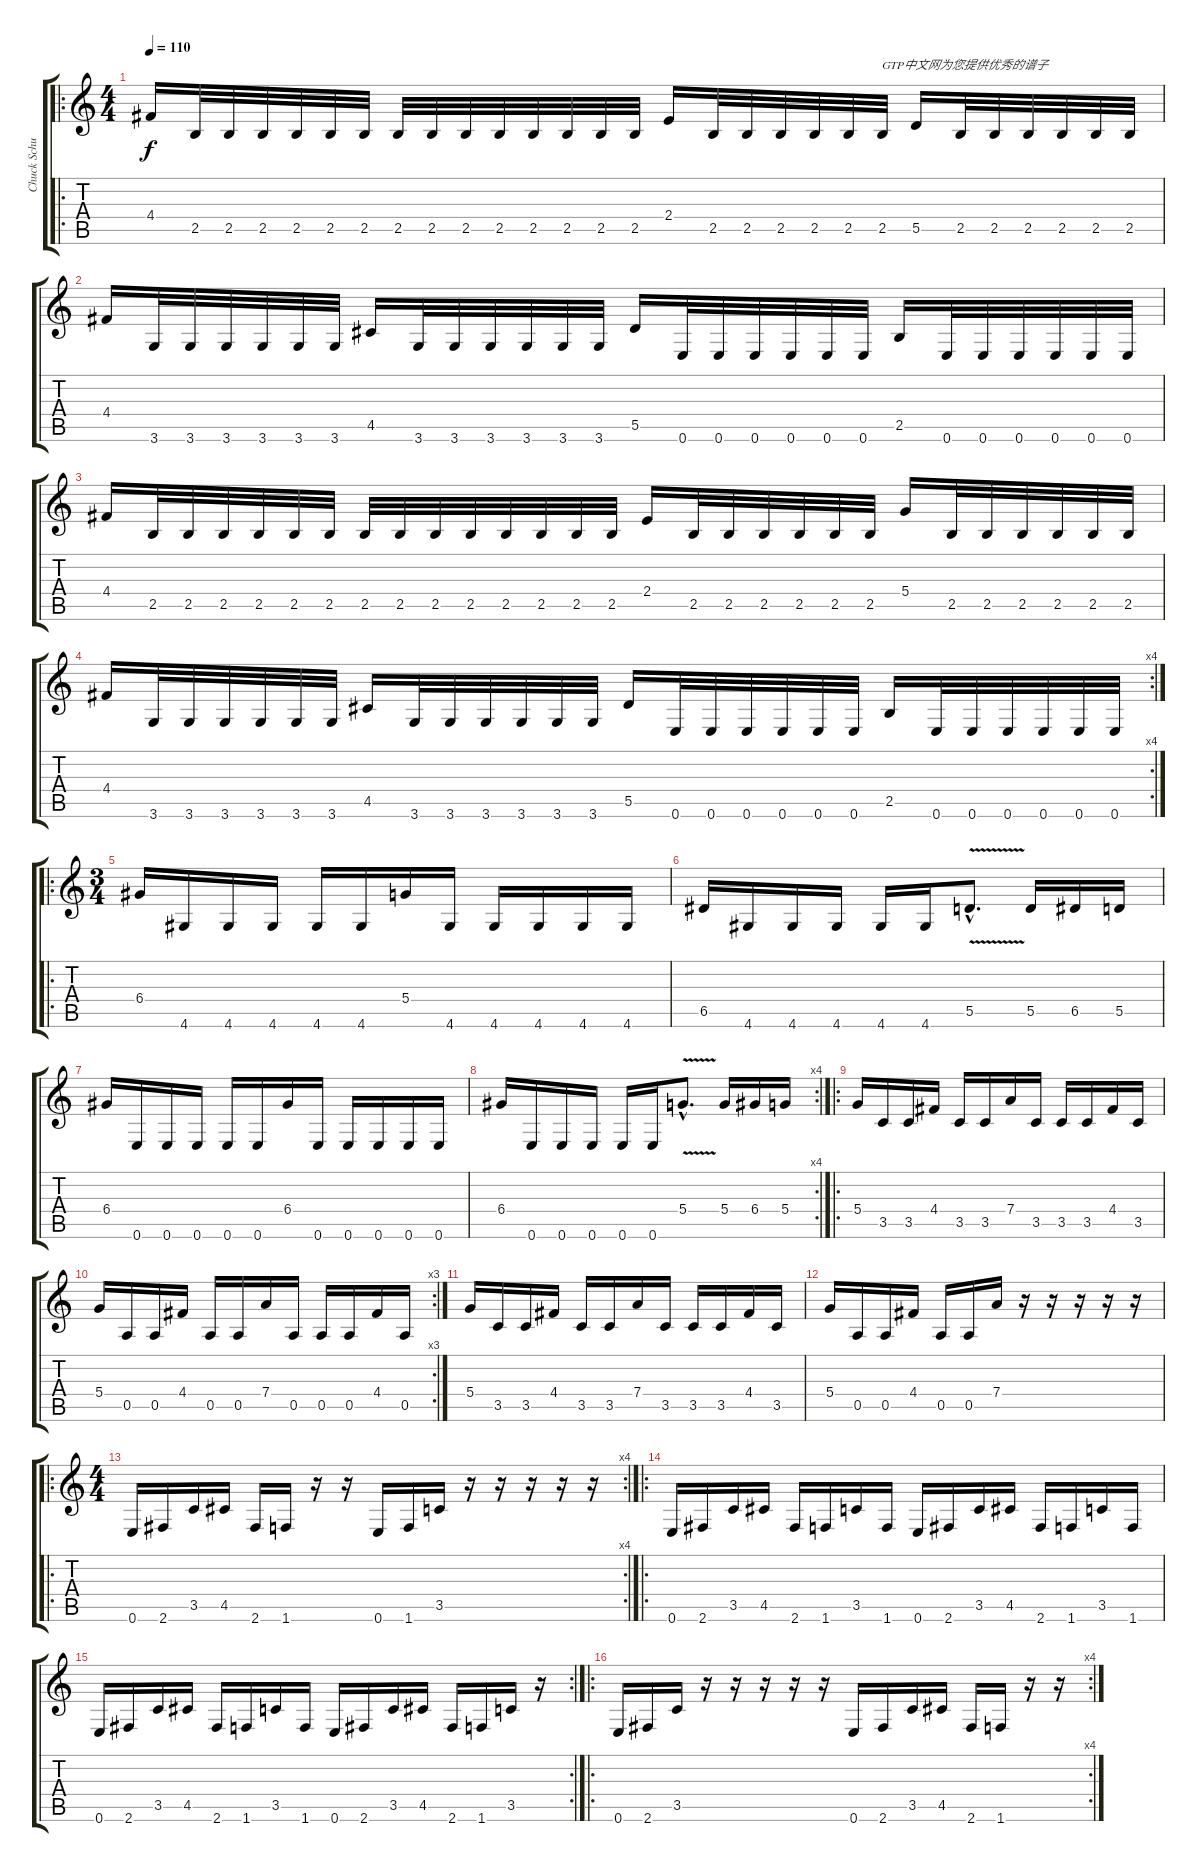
\track ("Chuck Schuldiner" "Chuck Schu") {instrument distortionguitar}
\staff {score tabs}
\tuning (E4 B3 G3 D3 A2 E2) {hide}
\ro
\ts (4 4)
\tempo 110
\clef g2
\ks c
4.4.16{dy f instrument distortionguitar} 2.5.32 2.5.32 2.5.32 2.5.32 2.5.32 2.5.32 2.5.32 2.5.32 2.5.32 2.5.32 2.5.32 2.5.32 2.5.32 2.5.32 2.4.16 2.5.32 2.5.32 2.5.32 2.5.32 2.5.32 2.5.32{txt "GTP中文网为您提供优秀的谱子"} 5.5.16 2.5.32 2.5.32 2.5.32 2.5.32 2.5.32 2.5.32 |
4.4.16 3.6.32 3.6.32 3.6.32 3.6.32 3.6.32 3.6.32 4.5.16 3.6.32 3.6.32 3.6.32 3.6.32 3.6.32 3.6.32 5.5.16 0.6.32 0.6.32 0.6.32 0.6.32 0.6.32 0.6.32 2.5.16 0.6.32 0.6.32 0.6.32 0.6.32 0.6.32 0.6.32 |
4.4.16 2.5.32 2.5.32 2.5.32 2.5.32 2.5.32 2.5.32 2.5.32 2.5.32 2.5.32 2.5.32 2.5.32 2.5.32 2.5.32 2.5.32 2.4.16 2.5.32 2.5.32 2.5.32 2.5.32 2.5.32 2.5.32 5.4.16 2.5.32 2.5.32 2.5.32 2.5.32 2.5.32 2.5.32 |
\rc 4
4.4.16 3.6.32 3.6.32 3.6.32 3.6.32 3.6.32 3.6.32 4.5.16 3.6.32 3.6.32 3.6.32 3.6.32 3.6.32 3.6.32 5.5.16 0.6.32 0.6.32 0.6.32 0.6.32 0.6.32 0.6.32 2.5.16 0.6.32 0.6.32 0.6.32 0.6.32 0.6.32 0.6.32 |
\ro
\ts (3 4)
6.4.16 4.6.16 4.6.16 4.6.16 4.6.16 4.6.16 5.4.16 4.6.16 4.6.16 4.6.16 4.6.16 4.6.16 |
6.5.16 4.6.16 4.6.16 4.6.16 4.6.16 4.6.16 5.5{v hac}.8{d} 5.5.16 6.5.16 5.5.16 |
6.4.16 0.6.16 0.6.16 0.6.16 0.6.16 0.6.16 6.4.16 0.6.16 0.6.16 0.6.16 0.6.16 0.6.16 |
\rc 4
6.4.16 0.6.16 0.6.16 0.6.16 0.6.16 0.6.16 5.4{v hac}.8{d} 5.4.16 6.4.16 5.4.16 |
\ro
5.4.16 3.5.16 3.5.16 4.4.16 3.5.16 3.5.16 7.4.16 3.5.16 3.5.16 3.5.16 4.4.16 3.5.16 |
\rc 3
5.4.16 0.5.16 0.5.16 4.4.16 0.5.16 0.5.16 7.4.16 0.5.16 0.5.16 0.5.16 4.4.16 0.5.16 |
5.4.16 3.5.16 3.5.16 4.4.16 3.5.16 3.5.16 7.4.16 3.5.16 3.5.16 3.5.16 4.4.16 3.5.16 |
5.4.16 0.5.16 0.5.16 4.4.16 0.5.16 0.5.16 7.4.16 r.16 r.16 r.16 r.16 r.16 |
\ro
\rc 4
\ts (4 4)
0.6.16 2.6.16 3.5.16 4.5.16 2.6.16 1.6.16 r.16 r.16 0.6.16 1.6.16 3.5.16 r.16 r.16 r.16 r.16 r.16 |
\ro
0.6.16 2.6.16 3.5.16 4.5.16 2.6.16 1.6.16 3.5.16 1.6.16 0.6.16 2.6.16 3.5.16 4.5.16 2.6.16 1.6.16 3.5.16 1.6.16 |
\rc 2
0.6.16 2.6.16 3.5.16 4.5.16 2.6.16 1.6.16 3.5.16 1.6.16 0.6.16 2.6.16 3.5.16 4.5.16 2.6.16 1.6.16 3.5.16 r.16 |
\ro
\rc 4
0.6.16 2.6.16 3.5.16 r.16 r.16 r.16 r.16 r.16 0.6.16 2.6.16 3.5.16 4.5.16 2.6.16 1.6.16 r.16 r.16
